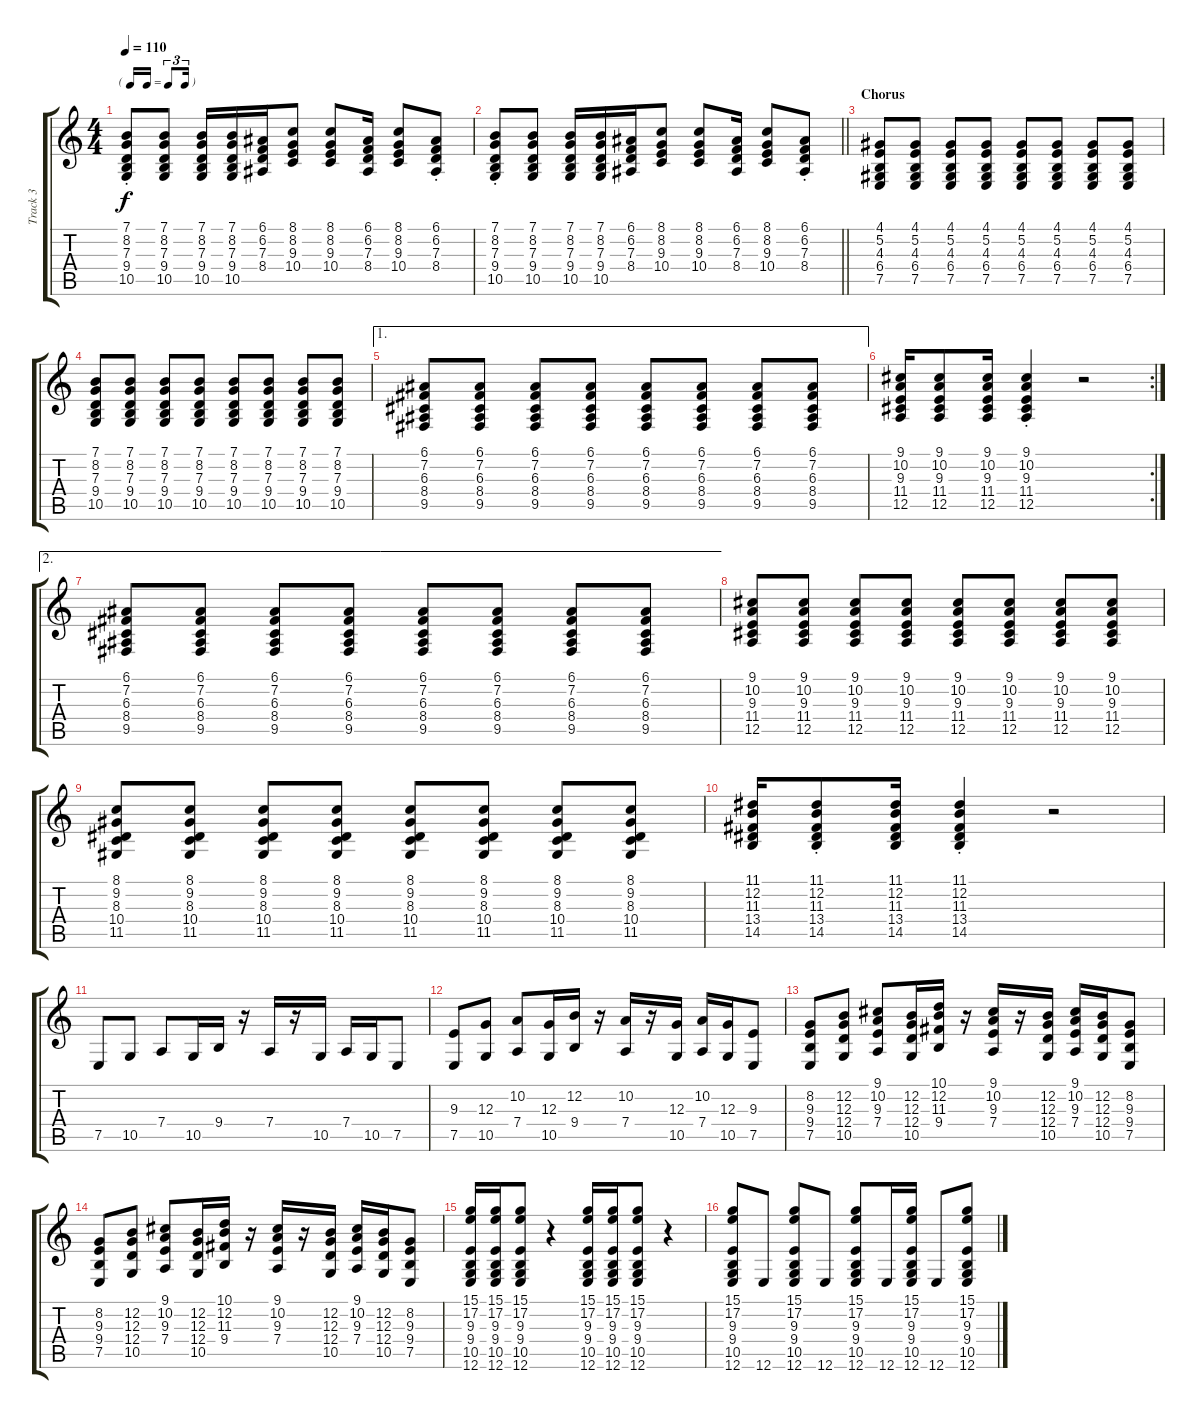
\track ("Track 3" "Track 3") {instrument electricgrandpiano}
\staff {score tabs}
\tuning (E4 B3 G3 D3 A2 E2) {hide}
\ts (4 4)
\tf triplet16th
\tempo 110
\clef g2
\ks c
(7.1 8.2 7.3{st} 9.4 10.5).8{dy f} (7.1 8.2 7.3 9.4 10.5).8 (7.1 8.2 7.3 9.4 10.5).16 (7.1 8.2 7.3 9.4 10.5).16 (6.1 6.2 7.3 8.4).16 (8.1 8.2 9.3 10.4).8 (8.1 8.2 9.3 10.4).8 (6.1 6.2 7.3 8.4).16 (8.1 8.2 9.3 10.4).8 (6.1 6.2 7.3 8.4{st}).8 |
\barLineRight lightlight
(7.1 8.2 7.3{st} 9.4 10.5).8 (7.1 8.2 7.3 9.4 10.5).8 (7.1 8.2 7.3 9.4 10.5).16 (7.1 8.2 7.3 9.4 10.5).16 (6.1 6.2 7.3 8.4).16 (8.1 8.2 9.3 10.4).8 (8.1 8.2 9.3 10.4).8 (6.1 6.2 7.3 8.4).16 (8.1 8.2 9.3 10.4).8 (6.1 6.2 7.3 8.4{st}).8 |
\section ("" "Chorus")
(4.1 5.2 4.3 6.4 7.5).8 (4.1 5.2 4.3 6.4 7.5).8 (4.1 5.2 4.3 6.4 7.5).8 (4.1 5.2 4.3 6.4 7.5).8 (4.1 5.2 4.3 6.4 7.5).8 (4.1 5.2 4.3 6.4 7.5).8 (4.1 5.2 4.3 6.4 7.5).8 (4.1 5.2 4.3 6.4 7.5).8 |
(7.1 8.2 7.3 9.4 10.5).8 (7.1 8.2 7.3 9.4 10.5).8 (7.1 8.2 7.3 9.4 10.5).8 (7.1 8.2 7.3 9.4 10.5).8 (7.1 8.2 7.3 9.4 10.5).8 (7.1 8.2 7.3 9.4 10.5).8 (7.1 8.2 7.3 9.4 10.5).8 (7.1 8.2 7.3 9.4 10.5).8 |
\ae 1
(6.1 7.2 6.3 8.4 9.5).8 (6.1 7.2 6.3 8.4 9.5).8 (6.1 7.2 6.3 8.4 9.5).8 (6.1 7.2 6.3 8.4 9.5).8 (6.1 7.2 6.3 8.4 9.5).8 (6.1 7.2 6.3 8.4 9.5).8 (6.1 7.2 6.3 8.4 9.5).8 (6.1 7.2 6.3 8.4 9.5).8 |
\rc 2
(9.1 10.2 9.3 11.4 12.5).16 (9.1 10.2 9.3 11.4 12.5).8 (9.1 10.2 9.3 11.4 12.5).16 (9.1{st} 10.2 9.3 11.4 12.5).4 r.2 |
\ae 2
(6.1 7.2 6.3 8.4 9.5).8 (6.1 7.2 6.3 8.4 9.5).8 (6.1 7.2 6.3 8.4 9.5).8 (6.1 7.2 6.3 8.4 9.5).8 (6.1 7.2 6.3 8.4 9.5).8 (6.1 7.2 6.3 8.4 9.5).8 (6.1 7.2 6.3 8.4 9.5).8 (6.1 7.2 6.3 8.4 9.5).8 |
(9.1 10.2 9.3 11.4 12.5).8 (9.1 10.2 9.3 11.4 12.5).8 (9.1 10.2 9.3 11.4 12.5).8 (9.1 10.2 9.3 11.4 12.5).8 (9.1 10.2 9.3 11.4 12.5).8 (9.1 10.2 9.3 11.4 12.5).8 (9.1 10.2 9.3 11.4 12.5).8 (9.1 10.2 9.3 11.4 12.5).8 |
(8.1 9.2 8.3 10.4 11.5).8 (8.1 9.2 8.3 10.4 11.5).8 (8.1 9.2 8.3 10.4 11.5).8 (8.1 9.2 8.3 10.4 11.5).8 (8.1 9.2 8.3 10.4 11.5).8 (8.1 9.2 8.3 10.4 11.5).8 (8.1 9.2 8.3 10.4 11.5).8 (8.1 9.2 8.3 10.4 11.5).8 |
(11.1 12.2 11.3 13.4 14.5).16 (11.1{st} 12.2{st} 11.3{st} 13.4{st} 14.5{st}).8 (11.1 12.2 11.3 13.4 14.5).16 (11.1{st} 12.2{st} 11.3{st} 13.4{st} 14.5{st}).4 r.2 |
7.5.8 10.5.8 7.4.8 10.5.16 9.4.16 r.16 7.4.16 r.16 10.5.16 7.4.16 10.5.16 7.5.8 |
(9.3 7.5).8 (12.3 10.5).8 (10.2 7.4).8 (12.3 10.5).16 (12.2 9.4).16 r.16 (10.2 7.4).16 r.16 (12.3 10.5).16 (10.2 7.4).16 (12.3 10.5).16 (9.3 7.5).8 |
(8.2 9.3 9.4 7.5).8 (12.2 12.3 12.4 10.5).8 (9.1 10.2 9.3 7.4).8 (12.2 12.3 12.4 10.5).16 (10.1 12.2 11.3 9.4).16 r.16 (9.1 10.2 9.3 7.4).16 r.16 (12.2 12.3 12.4 10.5).16 (9.1 10.2 9.3 7.4).16 (12.2 12.3 12.4 10.5).16 (8.2 9.3 9.4 7.5).8 |
(8.2 9.3 9.4 7.5).8 (12.2 12.3 12.4 10.5).8 (9.1 10.2 9.3 7.4).8 (12.2 12.3 12.4 10.5).16 (10.1 12.2 11.3 9.4).16 r.16 (9.1 10.2 9.3 7.4).16 r.16 (12.2 12.3 12.4 10.5).16 (9.1 10.2 9.3 7.4).16 (12.2 12.3 12.4 10.5).16 (8.2 9.3 9.4 7.5).8 |
(15.1 17.2 9.3 9.4 10.5 12.6).16 (15.1 17.2 9.3 9.4 10.5 12.6).16 (15.1 17.2 9.3 9.4 10.5 12.6).8 r.4 (15.1 17.2 9.3 9.4 10.5 12.6).16 (15.1 17.2 9.3 9.4 10.5 12.6).16 (15.1 17.2 9.3 9.4 10.5 12.6).8 r.4 |
(15.1 17.2 9.3 9.4 10.5 12.6).8 12.6.8 (15.1 17.2 9.3 9.4 10.5 12.6).8 12.6.8 (15.1 17.2 9.3 9.4 10.5 12.6).8 12.6.16 (15.1 17.2 9.3 9.4 10.5 12.6).16 12.6.8 (15.1 17.2 9.3 9.4 10.5 12.6).8
